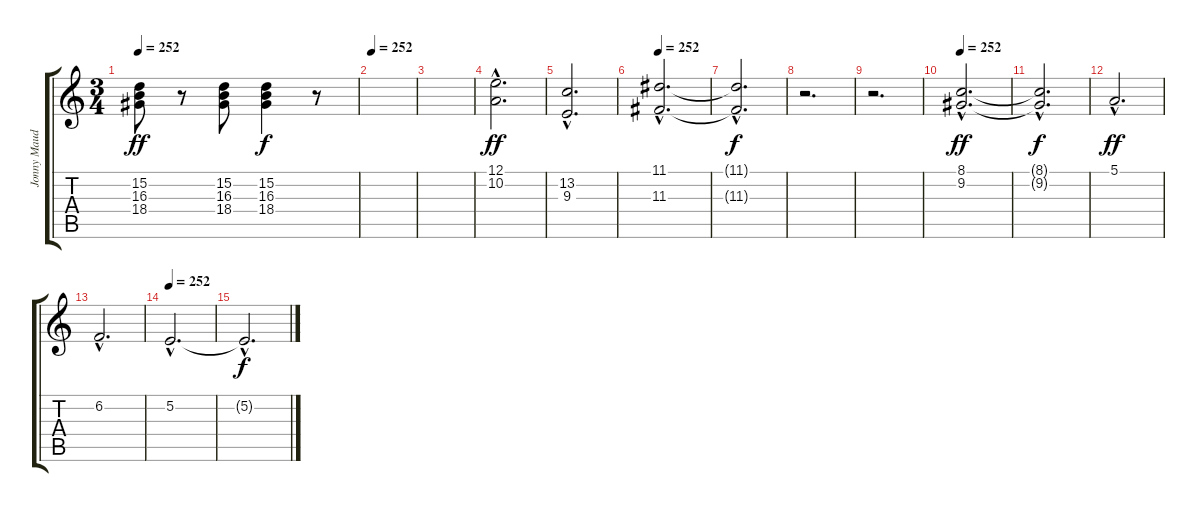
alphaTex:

\track ("Jonny Maudling (Brass)" "Jonny Maud") {instrument brasssection}
\staff {score tabs}
\tuning (E4 B3 G3 D3 A2 E2) {hide}
\ts (3 4)
\tempo 252
\clef g2
\ks c
(15.2 16.3 18.4).8{dy ff} r.8 (15.2 16.3 18.4).8 (15.2 16.3 18.4).4{dy f} r.8 |
\tempo 252
|
|
(12.1{hac} 10.2{hac}).2{d dy ff} |
(13.2{hac} 9.3{hac}).2{d} |
\tempo 252
(11.1{hac} 11.3{hac}).2{d} |
(11.1{hac t} 11.3{hac t}).2{d dy f} |
r.2{d} |
r.2{d} |
\tempo 252
(8.1{hac} 9.2{hac}).2{d dy ff} |
(8.1{hac t} 9.2{hac t}).2{d dy f} |
5.1{hac}.2{d dy ff} |
6.2{hac}.2{d} |
\tempo 252
5.2{hac}.2{d} |
5.2{hac t}.2{d dy f}
